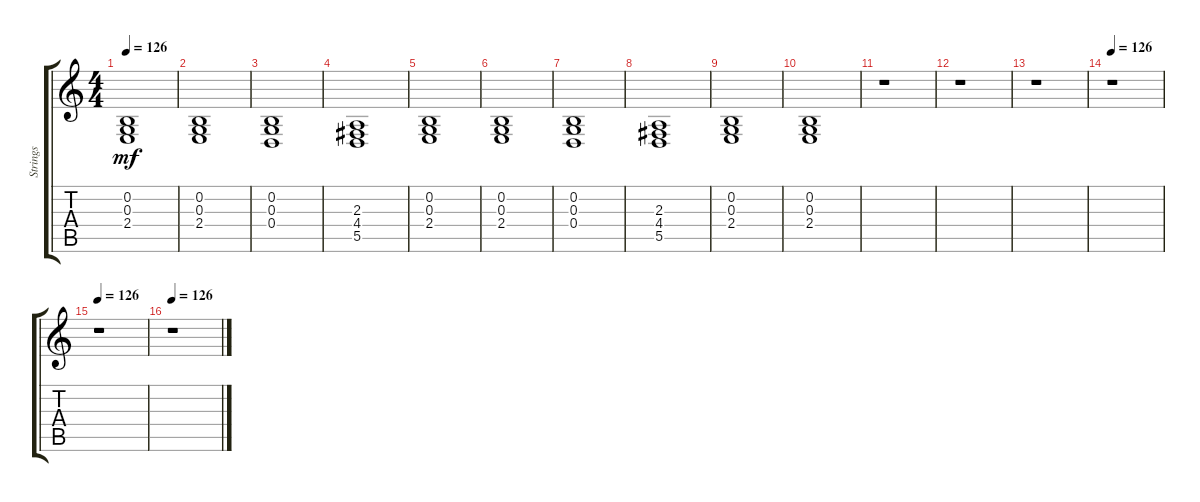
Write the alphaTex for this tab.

\track ("Strings" "Strings") {instrument stringensemble1}
\staff {score tabs}
\tuning (E4 B3 G3 D3 A2 E2) {hide}
\ts (4 4)
\tempo 126
\clef g2
\ks c
(0.2 0.3 2.4).1{dy mf} |
(0.2 0.3 2.4).1 |
(0.2 0.3 0.4).1 |
(2.3 4.4 5.5).1 |
(0.2 0.3 2.4).1 |
(0.2 0.3 2.4).1 |
(0.2 0.3 0.4).1 |
(2.3 4.4 5.5).1 |
(0.2 0.3 2.4).1 |
(0.2 0.3 2.4).1 |
r.1 |
r.1 |
r.1 |
\tempo 126
r.1 |
\tempo 126
r.1 |
\tempo 126
r.1
